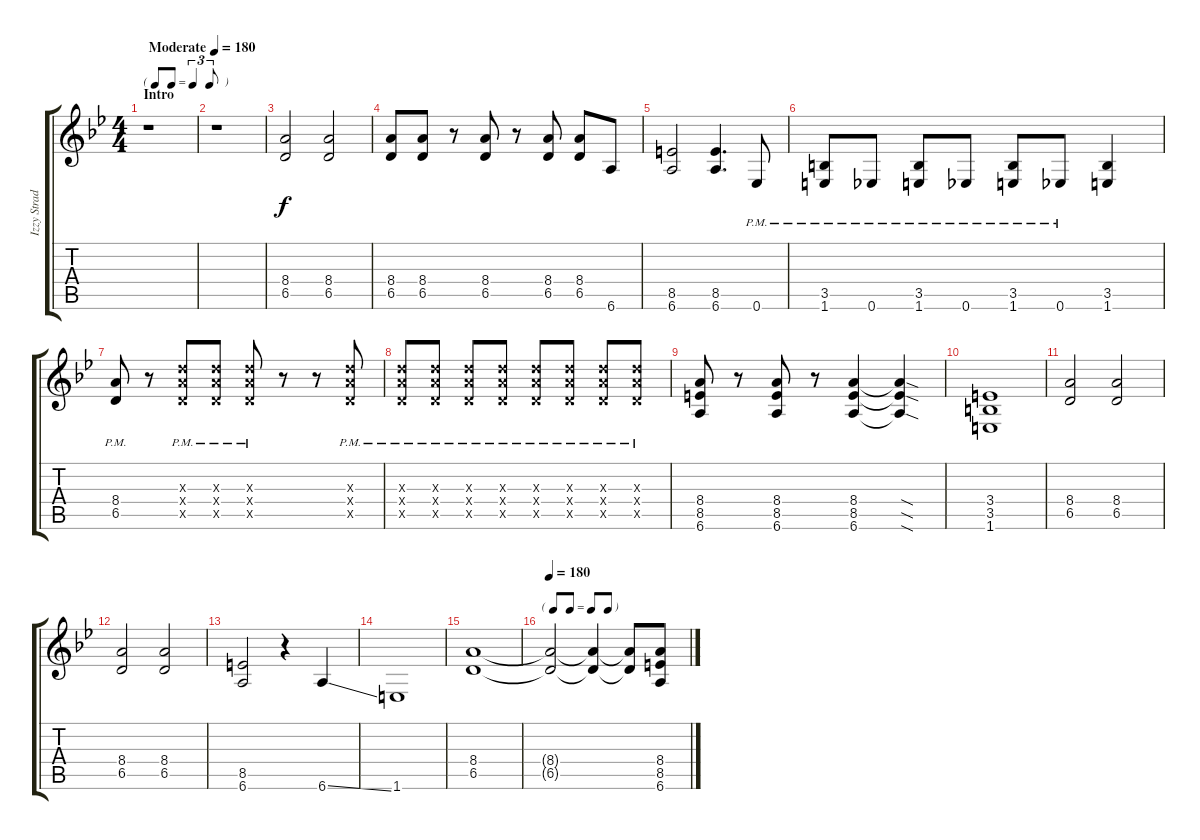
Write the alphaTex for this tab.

\track ("Izzy Stradlin - Rhytm Guitar" "Izzy Strad") {instrument overdrivenguitar}
\staff {score tabs}
\tuning (Eb4 Bb3 Gb3 Db3 Ab2 Eb2) {hide}
\ts (4 4)
\tf triplet8th
\section ("" "Intro")
\tempo (180 "Moderate")
\tempo 120
\tempo (180 "Moderate")
\clef g2
\ks bb
r.1{dy f instrument overdrivenguitar} |
r.1 |
(8.4 6.5).2 (8.4 6.5).2 |
(8.4 6.5).8 (8.4 6.5).8 r.8 (8.4 6.5).8 r.8 (8.4 6.5).8 (8.4 6.5).8 6.6.8 |
(8.5 6.6).2 (8.5 6.6).4{d} 0.6{pm}.8 |
(3.5{pm} 1.6{pm}).8 0.6{pm}.8 (3.5{pm} 1.6{pm}).8 0.6{pm}.8 (3.5{pm} 1.6{pm}).8 0.6{pm}.8 (3.5 1.6).4 |
(8.4{pm} 6.5{pm}).8 r.8 (8.3{pm x} 8.4{pm x} 6.5{pm x}).8 (8.3{pm x} 8.4{pm x} 6.5{pm x}).8 (8.3{pm x} 8.4{pm x} 6.5{pm x}).8 r.8 r.8 (8.3{pm x} 8.4{pm x} 6.5{pm x}).8 |
(8.3{pm x} 8.4{pm x} 6.5{pm x}).8 (8.3{pm x} 8.4{pm x} 6.5{pm x}).8 (8.3{pm x} 8.4{pm x} 6.5{pm x}).8 (8.3{pm x} 8.4{pm x} 6.5{pm x}).8 (8.3{pm x} 8.4{pm x} 6.5{pm x}).8 (8.3{pm x} 8.4{pm x} 6.5{pm x}).8 (8.3{pm x} 8.4{pm x} 6.5{pm x}).8 (8.3{pm x} 8.4{pm x} 6.5{pm x}).8 |
(8.4 8.5 6.6).8 r.8 (8.4 8.5 6.6).8 r.8 (8.4 8.5 6.6).4 (8.4{sod t} 8.5{sod t} 6.6{sod t}).4 |
(3.4 3.5 1.6).1 |
(8.4 6.5).2 (8.4 6.5).2 |
(8.4 6.5).2 (8.4 6.5).2 |
(8.5 6.6).2 r.4 6.6{ss}.4 |
1.6.1 |
(8.4 6.5).1 |
\tf none
\tempo 180
(8.4{t} 6.5{t}).2 (8.4{t} 6.5{t}).4 (8.4{t} 6.5{t}).8 (8.4 8.5 6.6).8
